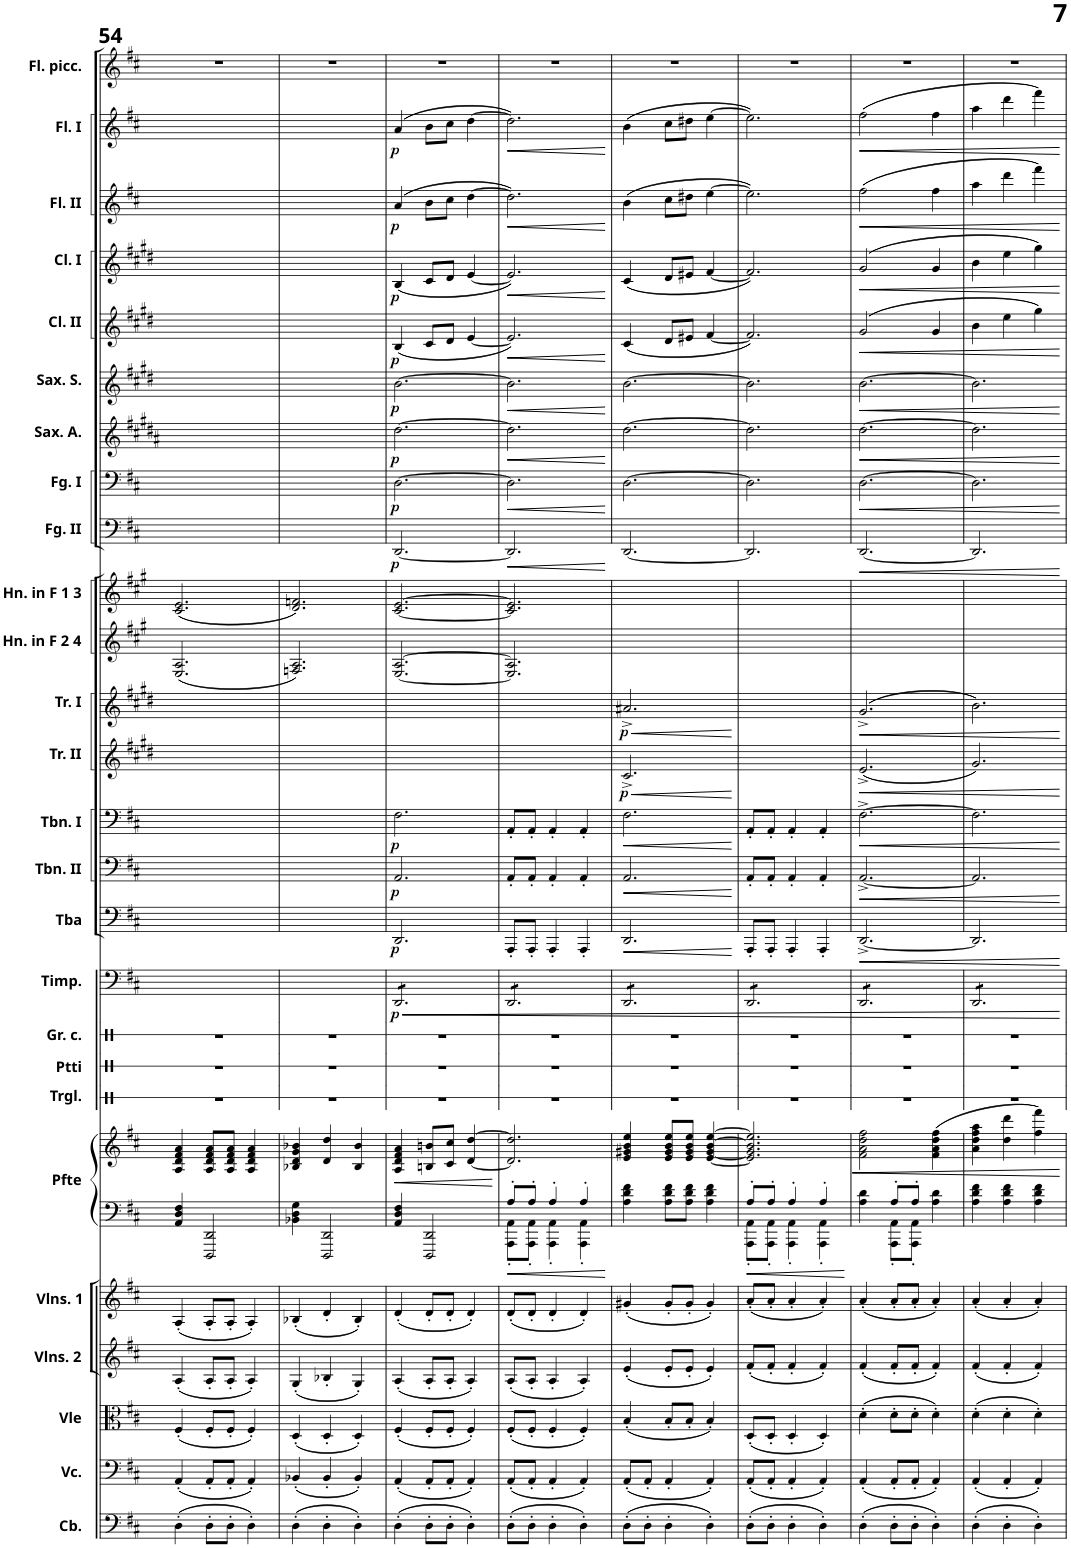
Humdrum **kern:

**kern	**kern	**kern	**kern	**kern	**kern	**kern	**dynam	**kern	**kern	**kern	**kern	**dynam	**kern	**dynam	**kern	**dynam	**kern	**dynam	**kern	**dynam	**kern	**dynam	**kern	**kern	**kern	**dynam	**kern	**dynam	**kern	**dynam	**kern	**dynam	**kern	**dynam	**kern	**dynam	**kern	**dynam	**kern	**dynam	**kern
*part26	*part25	*part24	*part23	*part22	*part21	*part21	*part21	*part20	*part19	*part18	*part17	*part17	*part16	*part16	*part15	*part15	*part14	*part14	*part13	*part13	*part12	*part12	*part11	*part10	*part9	*part9	*part8	*part8	*part7	*part7	*part6	*part6	*part5	*part5	*part4	*part4	*part3	*part3	*part2	*part2	*part1
*staff27	*staff26	*staff25	*staff24	*staff23	*staff22	*staff21	*staff21/22	*staff20	*staff19	*staff18	*staff17	*staff17	*staff16	*staff16	*staff15	*staff15	*staff14	*staff14	*staff13	*staff13	*staff12	*staff12	*staff11	*staff10	*staff9	*staff9	*staff8	*staff8	*staff7	*staff7	*staff6	*staff6	*staff5	*staff5	*staff4	*staff4	*staff3	*staff3	*staff2	*staff2	*staff1
*I"Contrabbassi	*I"Violoncelli	*I"Viole	*I"Violins 2	*I"Violins 1	*I"Pianoforte	*	*	*I"Triangolo	*I"Cymbals	*I"Grancassa	*I"Timpani	*	*I"Tuba	*	*I"Trombone 2	*	*I"Trombone 1	*	*I"Trumpet in Bb 1	*	*I"Trumpet in Bb 1	*	*I"Horn in F 2 &amp; 4	*I"Horn in F 1 &amp; 3	*I"Bassoon 2	*	*I"Bassoon 1	*	*I"Sassofono contralto	*	*I"Sassofono soprano	*	*I"Clarinet in Bb 2	*	*I"Clarinet in Bb 1	*	*I"Flute 2	*	*I"Flute 1	*	*I"Flauto piccolo
*I'Cb.	*I'Vc.	*I'Vle	*I'Vlns. 2	*I'Vlns. 1	*I'Pfte	*	*	*I'Trgl.	*	*I'Gr. c.	*I'Timp.	*	*I'Tba	*	*	*	*	*	*	*	*I'Tr. I	*	*I'Hn. in F 2 4	*I'Hn. in F 1 3	*	*	*	*	*	*	*	*	*I'Cl. II	*	*I'Cl. I	*	*	*	*	*	*I'Fl. picc.
!!LO:PB:g=z
*clefF4	*clefF4	*clefC3	*clefG2	*clefG2	*clefF4	*clefG2	*	*clefX	*clefX	*clefX	*clefF4	*	*clefF4	*	*clefF4	*	*clefF4	*	*clefG2	*	*clefG2	*	*clefG2	*clefG2	*clefF4	*	*clefF4	*	*clefG2	*	*clefG2	*	*clefG2	*	*clefG2	*	*clefG2	*	*clefG2	*	*clefG2
*Trd7c12	*	*	*	*	*	*	*	*	*	*	*	*	*	*	*	*	*	*	*Trd1c2	*	*Trd1c2	*	*Trd4c7	*Trd4c7	*	*	*	*	*Trd5c9	*	*Trd1c2	*	*Trd1c2	*	*Trd1c2	*	*	*	*	*	*Trd-7c-12
*k[f#c#]	*k[f#c#]	*k[f#c#]	*k[f#c#]	*k[f#c#]	*k[f#c#]	*k[f#c#]	*	*k[]	*k[]	*k[]	*k[f#c#]	*	*k[f#c#]	*	*k[f#c#]	*	*k[f#c#]	*	*k[f#c#g#d#]	*	*k[f#c#g#d#]	*	*k[f#c#g#]	*k[f#c#g#]	*k[f#c#]	*	*k[f#c#]	*	*k[f#c#g#d#a#]	*	*k[f#c#g#d#]	*	*k[f#c#g#d#]	*	*k[f#c#g#d#]	*	*k[f#c#]	*	*k[f#c#]	*	*k[f#c#]
*M3/4	*M3/4	*M3/4	*M3/4	*M3/4	*M3/4	*M3/4	*	*M3/4	*M3/4	*M3/4	*M3/4	*	*M3/4	*	*M3/4	*	*M3/4	*	*M3/4	*	*M3/4	*	*M3/4	*M3/4	*M3/4	*	*M3/4	*	*M3/4	*	*M3/4	*	*M3/4	*	*M3/4	*	*M3/4	*	*M3/4	*	*M3/4
=54	=54	=54	=54	=54	=54	=54	=54	=54	=54	=54	=54	=54	=54	=54	=54	=54	=54	=54	=54	=54	=54	=54	=54	=54	=54	=54	=54	=54	=54	=54	=54	=54	=54	=54	=54	=54	=54	=54	=54	=54	=54
(4D'\	(4AA'/	(4F#'/	(4A'/	(4A'/	4AA/ 4D/ 4F#/	4A/ 4d/ 4f#/ 4a/	.	2.r	2.r	2.r	2.ryy	.	2.ryy	.	2.ryy	.	2.ryy	.	2.ryy	.	2.ryy	.	(2.E/ 2.A/	(2.c#/ 2.e/	2.ryy	.	2.ryy	.	2.ryy	.	2.ryy	.	2.ryy	.	2.ryy	.	2.ryy	.	2.ryy	.	2.r
8D'\L	8AA'/L	8F#'/L	8A'/L	8A'/L	2DDD/ 2DD/	8A/ 8d/ 8f#/ 8a/L	.	.	.	.	.	.	.	.	.	.	.	.	.	.	.	.	.	.	.	.	.	.	.	.	.	.	.	.	.	.	.	.	.	.	.
8D'\J	8AA'/J	8F#'/J	8A'/J	8A'/J	.	8A/ 8d/ 8f#/ 8a/J	.	.	.	.	.	.	.	.	.	.	.	.	.	.	.	.	.	.	.	.	.	.	.	.	.	.	.	.	.	.	.	.	.	.	.
4D'\)	4AA'/)	4F#'/)	4A'/)	4A'/)	.	4A/ 4d/ 4f#/ 4a/	.	.	.	.	.	.	.	.	.	.	.	.	.	.	.	.	.	.	.	.	.	.	.	.	.	.	.	.	.	.	.	.	.	.	.
=55	=55	=55	=55	=55	=55	=55	=55	=55	=55	=55	=55	=55	=55	=55	=55	=55	=55	=55	=55	=55	=55	=55	=55	=55	=55	=55	=55	=55	=55	=55	=55	=55	=55	=55	=55	=55	=55	=55	=55	=55	=55
(4D'\	(4BB-X'/	(4D'/	(4G'/	(4B-X'/	4BB-X\ 4D\ 4G\	4B-X/ 4d/ 4g/ 4b-X/	.	2.r	2.r	2.r	2.ryy	.	2.ryy	.	2.ryy	.	2.ryy	.	2.ryy	.	2.ryy	.	2.Fn/ 2.A/)	2.d/ 2.fn/)	2.ryy	.	2.ryy	.	2.ryy	.	2.ryy	.	2.ryy	.	2.ryy	.	2.ryy	.	2.ryy	.	2.r
4D'\	4BB-'/	4D'/	4B-X'/	4d'/	2DDD/ 2DD/	4d/ 4dd/	.	.	.	.	.	.	.	.	.	.	.	.	.	.	.	.	.	.	.	.	.	.	.	.	.	.	.	.	.	.	.	.	.	.	.
4D'\)	4BB-'/)	4D'/)	4G'/)	4B-'/)	.	4B-/ 4b-/	.	.	.	.	.	.	.	.	.	.	.	.	.	.	.	.	.	.	.	.	.	.	.	.	.	.	.	.	.	.	.	.	.	.	.
=56	=56	=56	=56	=56	=56	=56	=56	=56	=56	=56	=56	=56	=56	=56	=56	=56	=56	=56	=56	=56	=56	=56	=56	=56	=56	=56	=56	=56	=56	=56	=56	=56	=56	=56	=56	=56	=56	=56	=56	=56	=56
!	!	!	!	!	!	!	!LO:HP:b	!	!	!	!	!LO:HP:b	!	!	!	!	!	!	!	!	!	!	!	!	!	!	!	!	!	!	!	!	!	!	!	!	!	!	!	!	!
!	!	!	!	!	!	!	!	!	!	!	!	!LO:DY:n=1:b	!	!LO:DY:b	!	!LO:DY:b	!	!LO:DY:b	!	!	!	!	!	!	!	!LO:DY:b	!	!LO:DY:b	!	!LO:DY:b	!	!LO:DY:b	!	!LO:DY:b	!	!LO:DY:b	!	!LO:DY:b	!	!LO:DY:b	!
*	*	*	*	*	*	*	*	*	*	*	*tremolo	*	*	*	*	*	*	*	*	*	*	*	*	*	*	*	*	*	*	*	*	*	*	*	*	*	*	*	*	*	*
(4D'\	(4AA'/	(4F#'/	(4A'/	(4d'/	4AA/ 4D/ 4F#/	4A/ 4d/ 4f#/ 4a/	<	2.r	2.r	2.r	8DD/L	< p	2.DD/	p	2.AA/	p	2.F#\	p	2.ryy	.	2.ryy	.	[2.E/ [2.A/	[2.c#/ [2.e/	[2.DD/	p	[2.D\	p	[2.dd#\	p	[2.b\	p	(4B/	p	(4B/	p	(4a/	p	(4a/	p	2.r
.	.	.	.	.	.	.	.	.	.	.	8DD/	.	.	.	.	.	.	.	.	.	.	.	.	.	.	.	.	.	.	.	.	.	.	.	.	.	.	.	.	.	.
8D'\L	8AA'/L	8F#'/L	8A'/L	8d'/L	2DDD/ 2DD/	8Bn/ 8bn/L	.	.	.	.	8DD/	.	.	.	.	.	.	.	.	.	.	.	.	.	.	.	.	.	.	.	.	.	8c#/L	.	8c#/L	.	8b\L	.	8b\L	.	.
8D'\J	8AA'/J	8F#'/J	8A'/J	8d'/J	.	8c#/ 8cc#/J	.	.	.	.	8DD/	.	.	.	.	.	.	.	.	.	.	.	.	.	.	.	.	.	.	.	.	.	8d#/J	.	8d#/J	.	8cc#\J	.	8cc#\J	.	.
4D'\)	4AA'/)	4F#'/)	4A'/)	4d'/)	.	[<4d/ [4dd/	.	.	.	.	8DD/	.	.	.	.	.	.	.	.	.	.	.	.	.	.	.	.	.	.	.	.	.	[4e/	.	[4e/	.	[4dd\	.	[4dd\	.	.
.	.	.	.	.	.	.	.	.	.	.	8DD/J	.	.	.	.	.	.	.	.	.	.	.	.	.	.	.	.	.	.	.	.	.	.	.	.	.	.	.	.	.	.
.	.	.	.	.	.	.	[	.	.	.	.	.	.	.	.	.	.	.	.	.	.	.	.	.	.	.	.	.	.	.	.	.	.	.	.	.	.	.	.	.	.
=57	=57	=57	=57	=57	=57	=57	=57	=57	=57	=57	=57	=57	=57	=57	=57	=57	=57	=57	=57	=57	=57	=57	=57	=57	=57	=57	=57	=57	=57	=57	=57	=57	=57	=57	=57	=57	=57	=57	=57	=57	=57
*	*	*	*	*	*^	*	*	*	*	*	*	*	*	*	*	*	*	*	*	*	*	*	*	*	*	*	*	*	*	*	*	*	*	*	*	*	*	*	*	*	*
!	!	!	!	!	!	!	!	!	!	!	!	!	!	!	!	!	!	!	!	!	!	!	!	!	!	!	!LO:HP:b	!	!LO:HP:b	!	!LO:HP:b	!	!LO:HP:b	!	!LO:HP:b	!	!LO:HP:b	!	!LO:HP:b	!	!LO:HP:b	!
(8D'\L	(8AA'/L	(8F#'/L	(8A'/L	(8d'/L	8A'/L	8AAA\'< 8AA\'<L	2.d/] 2.dd/]	.	2.r	2.r	2.r	8DD/L	.	8AAA'/L	.	8AA'/L	.	8AA'/L	.	2.ryy	.	2.ryy	.	2.E/] 2.A/]	2.c#/] 2.e/]	2.DD/]	<	2.D\]	<	2.dd#\]	<	2.b\]	<	2.e/])	<	2.e/])	<	2.dd\])	<	2.dd\])	<	2.r
8D'\J	8AA'/J	8F#'/J	8A'/J	8d'/J	8A'/J	8AAA\'< 8AA\'<J	.	.	.	.	.	8DD/	.	8AAA'/J	.	8AA'/J	.	8AA'/J	.	.	.	.	.	.	.	.	.	.	.	.	.	.	.	.	.	.	.	.	.	.	.	.
4D'\	4AA'/	4F#'/	4A'/	4d'/	4A'/	4AAA\'< 4AA\'<	.	.	.	.	.	8DD/	.	4AAA'/	.	4AA'/	.	4AA'/	.	.	.	.	.	.	.	.	.	.	.	.	.	.	.	.	.	.	.	.	.	.	.	.
.	.	.	.	.	.	.	.	.	.	.	.	8DD/	.	.	.	.	.	.	.	.	.	.	.	.	.	.	.	.	.	.	.	.	.	.	.	.	.	.	.	.	.	.
4D'\)	4AA'/)	4F#'/)	4A'/)	4d'/)	4A'/	4AAA\'< 4AA\'<	.	.	.	.	.	8DD/	.	4AAA'/	.	4AA'/	.	4AA'/	.	.	.	.	.	.	.	.	.	.	.	.	.	.	.	.	.	.	.	.	.	.	.	.
.	.	.	.	.	.	.	.	.	.	.	.	8DD/J	.	.	.	.	.	.	.	.	.	.	.	.	.	.	.	.	.	.	.	.	.	.	.	.	.	.	.	.	.	.
*	*	*	*	*	*v	*v	*	*	*	*	*	*	*	*	*	*	*	*	*	*	*	*	*	*	*	*	*	*	*	*	*	*	*	*	*	*	*	*	*	*	*	*
.	.	.	.	.	.	.	.	.	.	.	.	.	.	.	.	.	.	.	.	.	.	.	.	.	.	[	.	[	.	[	.	[	.	[	.	[	.	[	.	[	.
=58	=58	=58	=58	=58	=58	=58	=58	=58	=58	=58	=58	=58	=58	=58	=58	=58	=58	=58	=58	=58	=58	=58	=58	=58	=58	=58	=58	=58	=58	=58	=58	=58	=58	=58	=58	=58	=58	=58	=58	=58	=58
!	!	!	!	!	!	!	!	!	!	!	!	!	!	!LO:HP:b	!	!LO:HP:b	!	!LO:HP:b	!	!LO:HP:b	!	!LO:HP:b	!	!	!	!	!	!	!	!	!	!	!	!	!	!	!	!	!	!	!
!	!	!	!	!	!	!	!	!	!	!	!	!	!	!	!	!	!	!	!	!LO:DY:n=1:b	!	!LO:DY:n=1:b	!	!	!	!	!	!	!	!	!	!	!	!	!	!	!	!	!	!	!
(8D'\L	(8AA'/L	(4B'/	(4e'/	(4g#X'/	4A\ 4d\ 4f#\	4e/ 4g#X/ 4b/ 4ee/	.	2.r	2.r	2.r	8DD/L	.	2.DD/	<	2.AA/	<	2.F#\	<	2.c#^/	< p	2.a#X^/	< p	2.ryy	2.ryy	[2.DD/	.	[2.D\	.	[2.dd#\	.	[2.b\	.	(4c#/	.	(4c#/	.	(4b\	.	(4b\	.	2.r
8D'\J	8AA'/J	.	.	.	.	.	.	.	.	.	8DD/	.	.	.	.	.	.	.	.	.	.	.	.	.	.	.	.	.	.	.	.	.	.	.	.	.	.	.	.	.	.
4D'\	4AA'/	8B'/L	8e'/L	8g#'/L	8A\ 8d\ 8f#\L	8e/ 8g#/ 8b/ 8ee/L	.	.	.	.	8DD/	.	.	.	.	.	.	.	.	.	.	.	.	.	.	.	.	.	.	.	.	.	8d#/L	.	8d#/L	.	8cc#\L	.	8cc#\L	.	.
.	.	8B'/J	8e'/J	8g#'/J	8A\ 8d\ 8f#\J	8e/ 8g#/ 8b/ 8ee/J	.	.	.	.	8DD/	.	.	.	.	.	.	.	.	.	.	.	.	.	.	.	.	.	.	.	.	.	8e#X/J	.	8e#X/J	.	8dd#X\J	.	8dd#X\J	.	.
4D'\)	4AA'/)	4B'/)	4e'/)	4g#'/)	4A\ 4d\ 4f#\	[4e/ [4g#/ [4b/ [4ee/	.	.	.	.	8DD/	.	.	.	.	.	.	.	.	.	.	.	.	.	.	.	.	.	.	.	.	.	[4f#/	.	[4f#/	.	[4ee\	.	[4ee\	.	.
.	.	.	.	.	.	.	.	.	.	.	8DD/J	.	.	.	.	.	.	.	.	.	.	.	.	.	.	.	.	.	.	.	.	.	.	.	.	.	.	.	.	.	.
.	.	.	.	.	.	.	.	.	.	.	.	.	.	[	.	[	.	[	.	[	.	[	.	.	.	.	.	.	.	.	.	.	.	.	.	.	.	.	.	.	.
=59	=59	=59	=59	=59	=59	=59	=59	=59	=59	=59	=59	=59	=59	=59	=59	=59	=59	=59	=59	=59	=59	=59	=59	=59	=59	=59	=59	=59	=59	=59	=59	=59	=59	=59	=59	=59	=59	=59	=59	=59	=59
*	*	*	*	*	*^	*	*	*	*	*	*	*	*	*	*	*	*	*	*	*	*	*	*	*	*	*	*	*	*	*	*	*	*	*	*	*	*	*	*	*	*
(8D'\L	(8AA'/L	(8D'/L	(8f#'/L	(8a'/L	8A'/L	8AAA\' 8AA\'L	2.e/] 2.g#/] 2.b/] 2.ee/]	.	2.r	2.r	2.r	8DD/L	.	8AAA'/L	.	8AA'/L	.	8AA'/L	.	2.ryy	.	2.ryy	.	2.ryy	2.ryy	2.DD/]	.	2.D\]	.	2.dd#\]	.	2.b\]	.	2.f#/])	.	2.f#/])	.	2.ee\])	.	2.ee\])	.	2.r
8D'\J	8AA'/J	8D'/J	8f#'/J	8a'/J	8A'/J	8AAA\' 8AA\'J	.	.	.	.	.	8DD/	.	8AAA'/J	.	8AA'/J	.	8AA'/J	.	.	.	.	.	.	.	.	.	.	.	.	.	.	.	.	.	.	.	.	.	.	.	.
4D'\	4AA'/	4D'/	4f#'/	4a'/	4A'/	4AAA\' 4AA\'	.	.	.	.	.	8DD/	.	4AAA'/	.	4AA'/	.	4AA'/	.	.	.	.	.	.	.	.	.	.	.	.	.	.	.	.	.	.	.	.	.	.	.	.
.	.	.	.	.	.	.	.	.	.	.	.	8DD/	.	.	.	.	.	.	.	.	.	.	.	.	.	.	.	.	.	.	.	.	.	.	.	.	.	.	.	.	.	.
4D'\)	4AA'/)	4D'/)	4f#'/)	4a'/)	4A'/	4AAA\' 4AA\'	.	.	.	.	.	8DD/	.	4AAA'/	.	4AA'/	.	4AA'/	.	.	.	.	.	.	.	.	.	.	.	.	.	.	.	.	.	.	.	.	.	.	.	.
.	.	.	.	.	.	.	.	.	.	.	.	8DD/J	.	.	.	.	.	.	.	.	.	.	.	.	.	.	.	.	.	.	.	.	.	.	.	.	.	.	.	.	.	.
=60	=60	=60	=60	=60	=60	=60	=60	=60	=60	=60	=60	=60	=60	=60	=60	=60	=60	=60	=60	=60	=60	=60	=60	=60	=60	=60	=60	=60	=60	=60	=60	=60	=60	=60	=60	=60	=60	=60	=60	=60	=60	=60
!	!	!	!	!	!	!	!	!LO:HP:b	!	!	!	!	!	!	!LO:HP:b	!	!LO:HP:b	!	!LO:HP:b	!	!LO:HP:b	!	!LO:HP:b	!	!	!	!LO:HP:b	!	!LO:HP:b	!	!LO:HP:b	!	!LO:HP:b	!	!LO:HP:b	!	!LO:HP:b	!	!LO:HP:b	!	!LO:HP:b	!
(4D'\	(4AA'/	(4d'\	(4f#'/	(4a'/	4A\ 4d\	4ryy	2f#\ 2a\ 2dd\ 2ff#\	<	2.r	2.r	2.r	8DD/L	.	[2.DD^/	<	[2.AA^/	<	[2.F#^\	<	(2.e^/	<	(2.g#^/	<	2.ryy	2.ryy	[2.DD/	<	[2.D\	<	[2.dd#\	<	[2.b\	<	(2g#/	<	(2g#/	<	(2ff#\	<	(2ff#\	<	2.r
.	.	.	.	.	.	.	.	.	.	.	.	8DD/	.	.	.	.	.	.	.	.	.	.	.	.	.	.	.	.	.	.	.	.	.	.	.	.	.	.	.	.	.	.
8D'\L	8AA'/L	8d'\L	8f#'/L	8a'/L	8A'/L	8AAA\' 8AA\'L	.	.	.	.	.	8DD/	.	.	.	.	.	.	.	.	.	.	.	.	.	.	.	.	.	.	.	.	.	.	.	.	.	.	.	.	.	.
8D'\J	8AA'/J	8d'\J	8f#'/J	8a'/J	8A'/J	8AAA\' 8AA\'J	.	.	.	.	.	8DD/	.	.	.	.	.	.	.	.	.	.	.	.	.	.	.	.	.	.	.	.	.	.	.	.	.	.	.	.	.	.
4D'\)	4AA'/)	4d'\)	4f#'/)	4a'/)	4A\ 4d\	4ryy	(4f#\ 4a\ 4dd\ 4ff#\	.	.	.	.	8DD/	.	.	.	.	.	.	.	.	.	.	.	.	.	.	.	.	.	.	.	.	.	4g#/	.	4g#/	.	4ff#\	.	4ff#\	.	.
.	.	.	.	.	.	.	.	.	.	.	.	8DD/J	.	.	.	.	.	.	.	.	.	.	.	.	.	.	.	.	.	.	.	.	.	.	.	.	.	.	.	.	.	.
*	*	*	*	*	*v	*v	*	*	*	*	*	*	*	*	*	*	*	*	*	*	*	*	*	*	*	*	*	*	*	*	*	*	*	*	*	*	*	*	*	*	*	*
=61	=61	=61	=61	=61	=61	=61	=61	=61	=61	=61	=61	=61	=61	=61	=61	=61	=61	=61	=61	=61	=61	=61	=61	=61	=61	=61	=61	=61	=61	=61	=61	=61	=61	=61	=61	=61	=61	=61	=61	=61	=61
(4D'\	(4AA'/	(4d'\	(4f#'/	(4a'/	4A\ 4d\ 4f#\	4a\ 4dd\ 4ff#\ 4aa\	.	2.r	2.r	2.r	8DD/L	.	2.DD/]	.	2.AA/]	.	2.F#\]	.	2.g#/)	.	2.b\)	.	2.ryy	2.ryy	2.DD/]	.	2.D\]	.	2.dd#\]	.	2.b\]	.	4b\	.	4b\	.	4aa\	.	4aa\	.	2.r
.	.	.	.	.	.	.	.	.	.	.	8DD/	.	.	.	.	.	.	.	.	.	.	.	.	.	.	.	.	.	.	.	.	.	.	.	.	.	.	.	.	.	.
4D'\	4AA'/	4d'\	4f#'/	4a'/	4A\ 4d\ 4f#\	4dd\ 4ddd\	.	.	.	.	8DD/	.	.	.	.	.	.	.	.	.	.	.	.	.	.	.	.	.	.	.	.	.	4ee\	.	4ee\	.	4ddd\	.	4ddd\	.	.
.	.	.	.	.	.	.	.	.	.	.	8DD/	.	.	.	.	.	.	.	.	.	.	.	.	.	.	.	.	.	.	.	.	.	.	.	.	.	.	.	.	.	.
4D'\)	4AA'/)	4d'\)	4f#'/)	4a'/)	4A\ 4d\ 4f#\	4ff#\ 4fff#\)	.	.	.	.	8DD/	.	.	.	.	.	.	.	.	.	.	.	.	.	.	.	.	.	.	.	.	.	4gg#\)	.	4gg#\)	.	4fff#\)	.	4fff#\)	.	.
.	.	.	.	.	.	.	.	.	.	.	8DD/J	.	.	.	.	.	.	.	.	.	.	.	.	.	.	.	.	.	.	.	.	.	.	.	.	.	.	.	.	.	.
*	*	*	*	*	*	*	*	*	*	*	*Xtremolo	*	*	*	*	*	*	*	*	*	*	*	*	*	*	*	*	*	*	*	*	*	*	*	*	*	*	*	*	*	*
.	.	.	.	.	.	.	[	.	.	.	.	[	.	[	.	[	.	[	.	[	.	[	.	.	.	[	.	[	.	[	.	[	.	[	.	[	.	[	.	[	.
=	=	=	=	=	=	=	=	=	=	=	=	=	=	=	=	=	=	=	=	=	=	=	=	=	=	=	=	=	=	=	=	=	=	=	=	=	=	=	=	=	=
*-	*-	*-	*-	*-	*-	*-	*-	*-	*-	*-	*-	*-	*-	*-	*-	*-	*-	*-	*-	*-	*-	*-	*-	*-	*-	*-	*-	*-	*-	*-	*-	*-	*-	*-	*-	*-	*-	*-	*-	*-	*-
